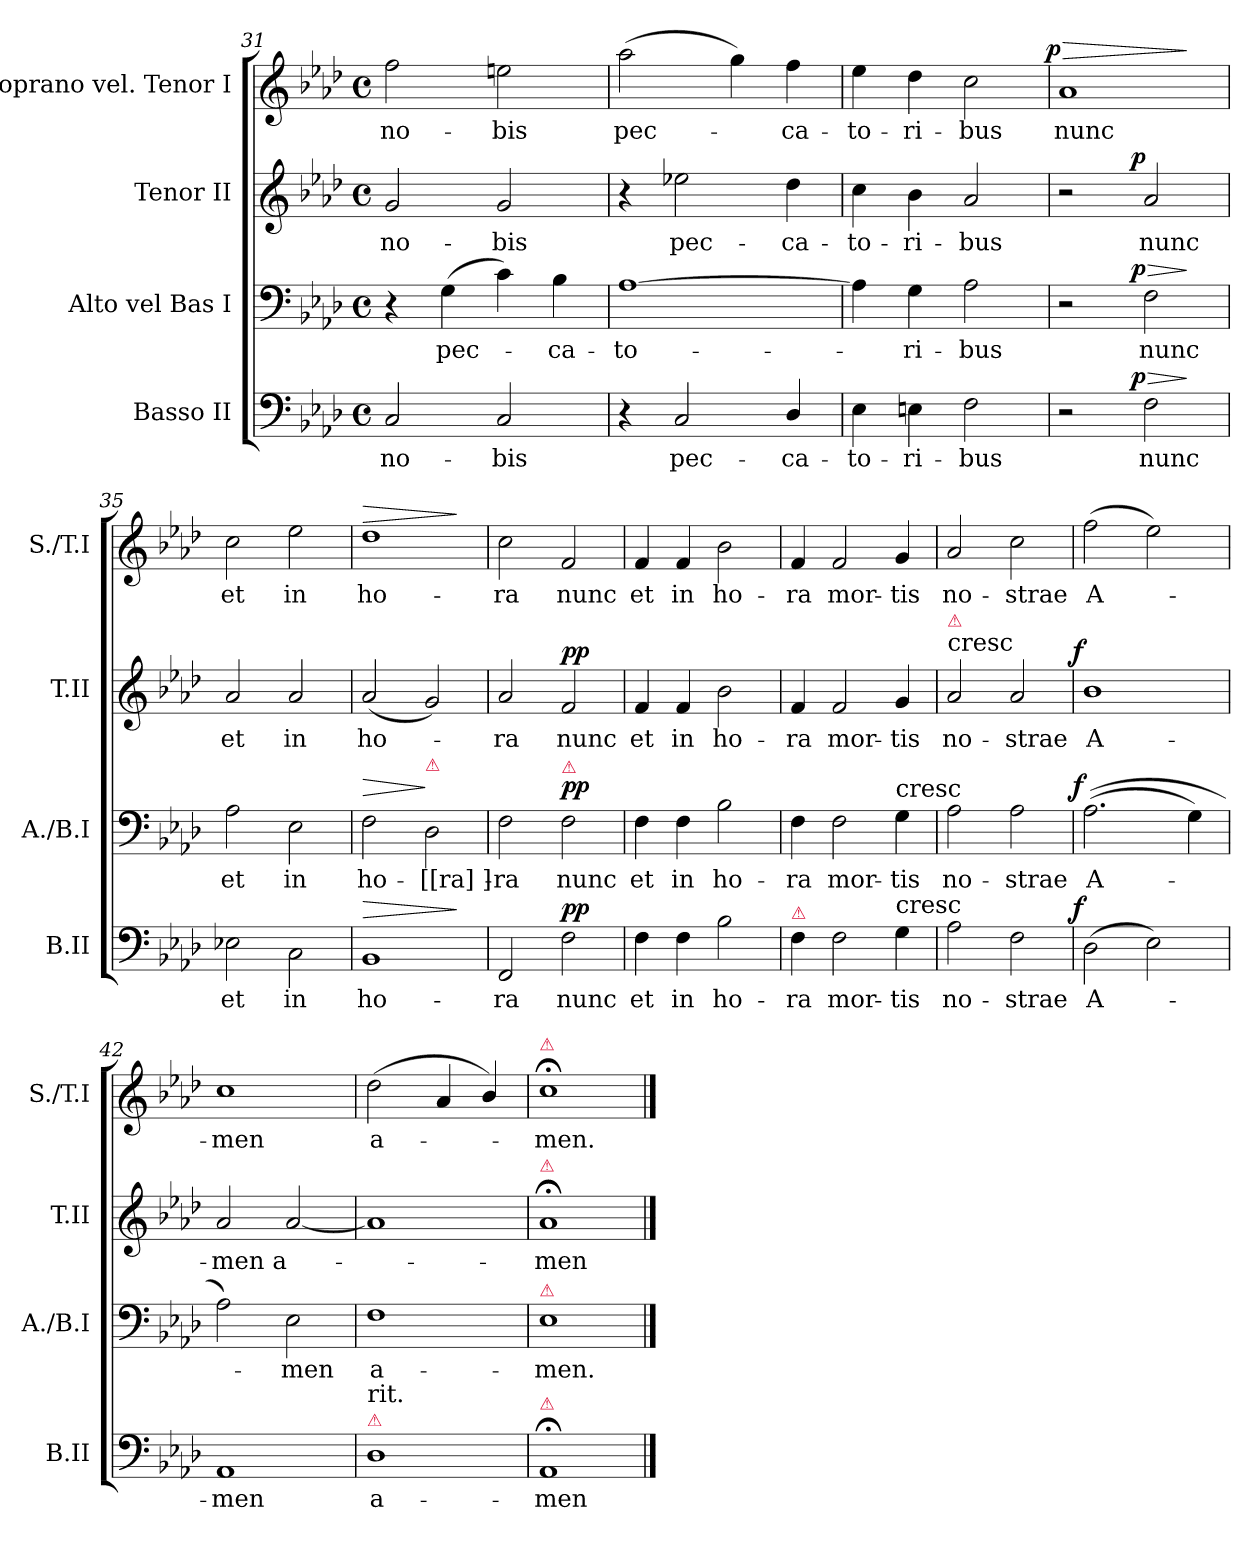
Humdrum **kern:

**kern	**text	**dynam	**kern	**text	**dynam	**kern	**text	**dynam	**kern	**text	**dynam
*part4	*part4	*part4	*part3	*part3	*part3	*part2	*part2	*part2	*part1	*part1	*part1
*staff4	*staff4	*staff4	*staff3	*staff3	*staff3	*staff2	*staff2	*staff2	*staff1	*staff1	*staff1
*I"Basso II	*	*	*I"Alto vel Bas I	*	*	*I"Tenor II	*	*	*I"Soprano vel. Tenor I	*	*
*I'B.II	*	*	*I'A./B.I	*	*	*I'T.II	*	*	*I'S./T.I	*	*
*clefF4	*	*	*clefF4	*	*	*clefG2	*	*	*clefG2	*	*
*k[b-e-a-d-]	*	*	*k[b-e-a-d-]	*	*	*k[b-e-a-d-]	*	*	*k[b-e-a-d-]	*	*
*A-:	*	*	*A-:	*	*	*A-:	*	*	*A-:	*	*
*M4/4	*	*	*M4/4	*	*	*M4/4	*	*	*M4/4	*	*
*met(c)	*	*	*met(c)	*	*	*met(c)	*	*	*met(c)	*	*
=31	=31	=31	=31	=31	=31	=31	=31	=31	=31	=31	=31
2C/	no-	.	4r	.	.	2g/	no-	.	2ff\	no-	.
.	.	.	(>4G\	pec-	.	.	.	.	.	.	.
2C/	-bis	.	4c\)	.	.	2g/	-bis	.	2een\	-bis	.
.	.	.	4B-\	-ca-	.	.	.	.	.	.	.
=32	=32	=32	=32	=32	=32	=32	=32	=32	=32	=32	=32
4r	.	.	[1A-	-to-	.	4r	.	.	(>2aa-\	pec-	.
2C/	pec-	.	.	.	.	2ee-X\	pec-	.	.	.	.
.	.	.	.	.	.	.	.	.	4gg\)	.	.
4D-/	-ca-	.	.	.	.	4dd-\	-ca-	.	4ff\	-ca-	.
=33	=33	=33	=33	=33	=33	=33	=33	=33	=33	=33	=33
4E-\	-to-	.	4A-\]	.	.	4cc\	-to-	.	4ee-\	-to-	.
4En\	-ri-	.	4G\	-ri-	.	4b-\	-ri-	.	4dd-\	-ri-	.
2F\	-bus	.	2A-\	-bus	.	2a-/	-bus	.	2cc\	-bus	.
=34	=34	=34	=34	=34	=34	=34	=34	=34	=34	=34	=34
!	!	!	!	!	!	!	!	!	!	!	!LO:HP:a
!	!	!	!	!	!	!	!	!	!	!	!LO:DY:n=1:a:rj
2r	.	.	2r	.	.	2r	.	.	1a-	nunc	> p
!	!	!LO:HP:a	!	!	!LO:HP:a	!	!	!	!	!	!
!	!	!LO:DY:n=1:a:rj	!	!	!LO:DY:n=1:a:rj	!	!	!LO:DY:a:rj	!	!	!
2F\	nunc	> p	2F\	nunc	> p	2a-/	nunc	p	.	.	.
.	.	]	.	.	]	.	.	.	.	.	]
=35	=35	=35	=35	=35	=35	=35	=35	=35	=35	=35	=35
2E-X\	et	.	2A-\	et	.	2a-/	et	.	2cc\	et	.
2C\	in	.	2E-\	in	.	2a-/	in	.	2ee-\	in	.
=36	=36	=36	=36	=36	=36	=36	=36	=36	=36	=36	=36
!	!	!LO:HP:a	!	!	!LO:HP:a	!	!	!	!	!	!LO:HP:a
1BB-	ho-	>	2F\	ho-	>	(<2a-/	ho-	.	1dd-	ho-	>
!	!	!	!LO:TX:a:color=crimson:t=⚠	!	!	!	!	!	!	!	!
.	.	.	2D-\	-[[ra]]-	]	2g/)	.	.	.	.	.
.	.	]	.	.	.	.	.	.	.	.	]
=37	=37	=37	=37	=37	=37	=37	=37	=37	=37	=37	=37
2FF/	-ra	.	2F\	-ra	.	2a-/	-ra	.	2cc\	-ra	.
!	!	!	!LO:TX:a:color=crimson:t=⚠	!	!	!	!	!	!	!	!
!	!	!LO:DY:a	!	!	!LO:DY:a	!	!	!LO:DY:a	!	!	!
2F\	nunc	pp	2F\	nunc	pp	2f/	nunc	pp	2f/	nunc	.
=38	=38	=38	=38	=38	=38	=38	=38	=38	=38	=38	=38
4F\	et	.	4F\	et	.	4f/	et	.	4f/	et	.
4F\	in	.	4F\	in	.	4f/	in	.	4f/	in	.
2B-\	ho-	.	2B-\	ho-	.	2b-\	ho-	.	2b-\	ho-	.
=39	=39	=39	=39	=39	=39	=39	=39	=39	=39	=39	=39
!LO:TX:a:color=crimson:t=⚠	!	!	!	!	!	!	!	!	!	!	!
4F\	-ra	.	4F\	-ra	.	4f/	-ra	.	4f/	-ra	.
2F\	mor-	.	2F\	mor-	.	2f/	mor-	.	2f/	mor-	.
!	!	!	!LO:TX:a:t=cresc	!	!	!	!	!	!	!	!
!LO:TX:a:t=cresc	!	!	!	!	!	!	!	!	!	!	!
4G\	-tis	.	4G\	-tis	.	4g/	-tis	.	4g/	-tis	.
=40	=40	=40	=40	=40	=40	=40	=40	=40	=40	=40	=40
!	!	!	!	!	!	!LO:TX:a:t=cresc	!	!	!	!	!
!	!	!	!	!	!	!LO:TX:a:color=crimson:t=⚠	!	!	!	!	!
2A-\	no-	.	2A-\	no-	.	2a-/	no-	.	2a-/	no-	.
2F\	-strae	.	2A-\	-strae	.	2a-/	-strae	.	2cc\	-strae	.
=41	=41	=41	=41	=41	=41	=41	=41	=41	=41	=41	=41
!	!	!LO:DY:a:rj	!	!	!LO:DY:a:rj	!	!	!LO:DY:a:rj	!	!	!
(>2D-\	A-	f	(>(>2.A-\	A-	f	1b-	A-	f	(>2ff\	A-	.
2E-\)	.	.	.	.	.	.	.	.	2ee-\)	.	.
.	.	.	4G\)	.	.	.	.	.	.	.	.
=42	=42	=42	=42	=42	=42	=42	=42	=42	=42	=42	=42
1AA-	-men	.	2A-\)	.	.	2a-/	-men	.	1cc	-men	.
.	.	.	2E-\	-men	.	[2a-/	a-	.	.	.	.
=43	=43	=43	=43	=43	=43	=43	=43	=43	=43	=43	=43
!LO:TX:a:color=crimson:t=⚠	!	!	!	!	!	!	!	!	!	!	!
!LO:TX:a:t=rit.	!	!	!	!	!	!	!	!	!	!	!
1D-	a-	.	1F	a-	.	1a-]	.	.	(>2dd-\	a-	.
.	.	.	.	.	.	.	.	.	4a-/	.	.
.	.	.	.	.	.	.	.	.	4b-/)	.	.
=44	=44	=44	=44	=44	=44	=44	=44	=44	=44	=44	=44
!	!	!	!	!	!	!	!	!	!LO:TX:a:color=crimson:t=⚠	!	!
!	!	!	!	!	!	!LO:TX:a:color=crimson:t=⚠	!	!	!	!	!
!	!	!	!LO:TX:a:color=crimson:t=⚠	!	!	!	!	!	!	!	!
!LO:TX:a:color=crimson:t=⚠	!	!	!	!	!	!	!	!	!	!	!
1AA-;<	-men	.	1E-	-men.	.	1a-;<	-men	.	1cc;<	-men.	.
==	==	==	==	==	==	==	==	==	==	==	==
*-	*-	*-	*-	*-	*-	*-	*-	*-	*-	*-	*-
